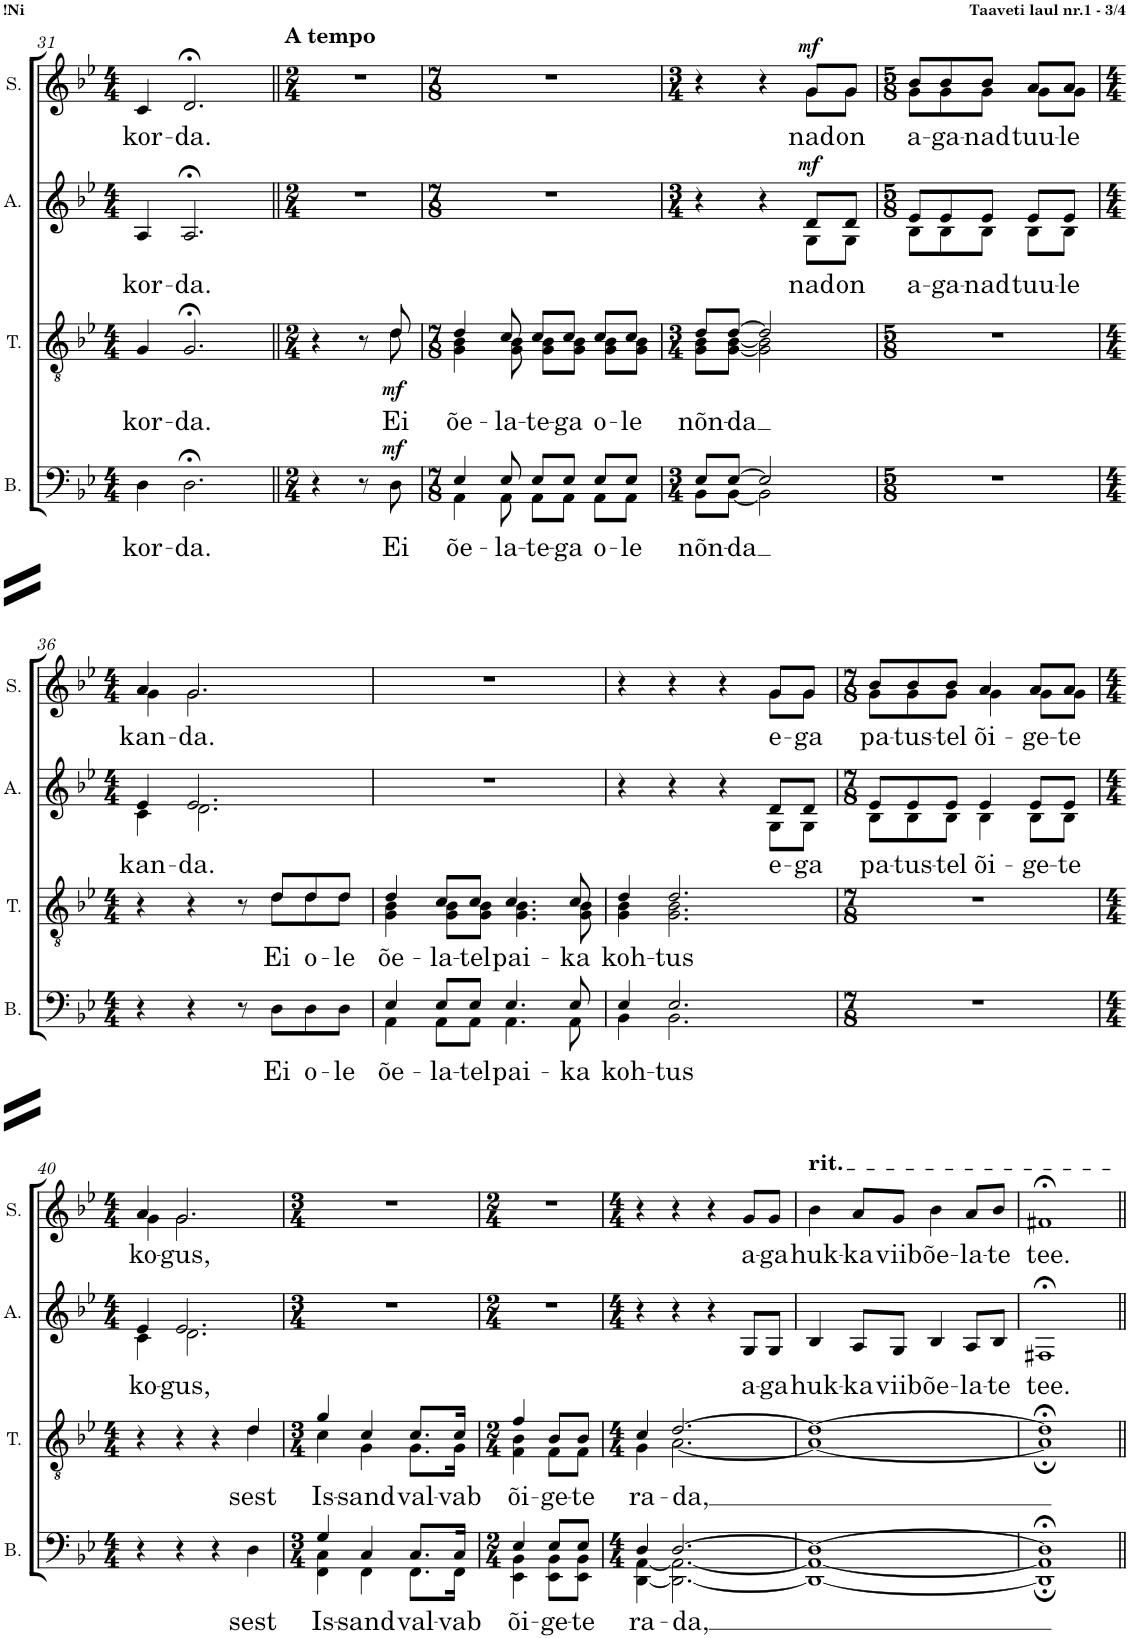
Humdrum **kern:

**kern	**text	**dynam	**kern	**text	**dynam	**kern	**text	**dynam	**kern	**text	**dynam
*part4	*part4	*part4	*part3	*part3	*part3	*part2	*part2	*part2	*part1	*part1	*part1
*staff4	*staff4	*staff4	*staff3	*staff3	*staff3	*staff2	*staff2	*staff2	*staff1	*staff1	*staff1
*I"B.	*	*	*I"T.	*	*	*I"A.	*	*	*I"S.	*	*
*I'B.	*	*	*I'T.	*	*	*I'A.	*	*	*I'S.	*	*
!!LO:PB:g=z
*clefF4	*	*	*clefGv2	*	*	*clefG2	*	*	*clefG2	*	*
*k[b-e-]	*	*	*k[b-e-]	*	*	*k[b-e-]	*	*	*k[b-e-]	*	*
*M4/4	*	*	*M4/4	*	*	*M4/4	*	*	*M4/4	*	*
=31	=31	=31	=31	=31	=31	=31	=31	=31	=31	=31	=31
!	!LO:LY:b	!	!	!LO:LY:b	!	!	!LO:LY:b	!	!	!LO:LY:b	!
4D\	kor-	.	4G/	kor-	.	4A/	kor-	.	4c/	kor-	.
!	!LO:LY:b	!	!	!LO:LY:b	!	!	!LO:LY:b	!	!	!LO:LY:b	!
2.D;<\	-da.	.	2.G;</	-da.	.	2.A;</	-da.	.	2.d;</	-da.	.
=32||	=32||	=32||	=32||	=32||	=32||	=32||	=32||	=32||	=32||	=32||	=32||
*M2/4	*	*	*M2/4	*	*	*M2/4	*	*	*M2/4	*	*
*	*	*	*^	*	*	*	*	*	*	*	*
!	!	!	!	!	!	!	!	!	!	!LO:TX:a:B:t=A tempo	!	!
4r	.	.	4r	4.ryy	.	.	2r	.	.	2r	.	.
8r	.	.	8r	.	.	.	.	.	.	.	.	.
!	!LO:LY:b	!LO:DY:a	!	!	!LO:LY:b	!LO:DY:b	!	!	!	!	!	!
8D\	Ei	mf	8d/	8d\	Ei	mf	.	.	.	.	.	.
=33	=33	=33	=33	=33	=33	=33	=33	=33	=33	=33	=33	=33
*M7/8	*	*	*M7/8	*	*	*	*M7/8	*	*	*M7/8	*	*
!	!LO:LY:b	!	!	!	!LO:LY:b	!	!	!	!	!	!	!
*^	*	*	*	*	*	*	*	*	*	*	*	*
4E-/	4AA\	õe-	.	4d/	4G\ 4B-\	õe-	.	2..r	.	.	2..r	.	.
!	!	!LO:LY:b	!	!	!	!LO:LY:b	!	!	!	!	!	!	!
8E-/	8AA\	-la-	.	8c/	8G\ 8B-\	-la-	.	.	.	.	.	.	.
!	!	!LO:LY:b	!	!	!	!LO:LY:b	!	!	!	!	!	!	!
8E-/L	8AA\L	-te-	.	8c/L	8G\ 8B-\L	-te-	.	.	.	.	.	.	.
!	!	!LO:LY:b	!	!	!	!LO:LY:b	!	!	!	!	!	!	!
8E-/J	8AA\J	-ga	.	8c/J	8G\ 8B-\J	-ga	.	.	.	.	.	.	.
!	!	!LO:LY:b	!	!	!	!LO:LY:b	!	!	!	!	!	!	!
8E-/L	8AA\L	o-	.	8c/L	8G\ 8B-\L	o-	.	.	.	.	.	.	.
!	!	!LO:LY:b	!	!	!	!LO:LY:b	!	!	!	!	!	!	!
8E-/J	8AA\J	-le	.	8c/J	8G\ 8B-\J	-le	.	.	.	.	.	.	.
=34	=34	=34	=34	=34	=34	=34	=34	=34	=34	=34	=34	=34	=34
*M3/4	*	*	*	*M3/4	*	*	*	*M3/4	*	*	*M3/4	*	*
!	!	!LO:LY:b	!	!	!	!LO:LY:b	!	!	!	!	!	!	!
*	*	*	*	*	*	*	*	*^	*	*	*^	*	*
8E-/L	8BB-\L	nõn-	.	8d/L	8G\ 8B-\L	nõn-	.	4r	2ryy	.	.	4r	2ryy	.	.
!	!	!LO:LY:b	!	!	!	!LO:LY:b	!	!	!	!	!	!	!	!	!
[8E-/J	[8BB-\J	-da	.	[8d/J	[8G\ [8B-\J	-da	.	.	.	.	.	.	.	.	.
2E-/]	2BB-\]	.	.	2d/]	2G\] 2B-\]	.	.	4r	.	.	.	4r	.	.	.
!	!	!	!	!	!	!	!	!	!	!LO:LY:b	!LO:DY:a	!	!	!LO:LY:b	!LO:DY:a
.	.	.	.	.	.	.	.	8d/L	8G\L	nad	mf	8g/L	8g\L	nad	mf
!	!	!	!	!	!	!	!	!	!	!LO:LY:b	!	!	!	!LO:LY:b	!
.	.	.	.	.	.	.	.	8d/J	8G\J	on	.	8g/J	8g\J	on	.
*v	*v	*	*	*	*	*	*	*	*	*	*	*	*	*	*
*	*	*	*v	*v	*	*	*	*	*	*	*	*	*	*
=35	=35	=35	=35	=35	=35	=35	=35	=35	=35	=35	=35	=35	=35
*M5/8	*	*	*M5/8	*	*	*M5/8	*	*	*	*M5/8	*	*	*
!	!	!	!	!	!	!	!	!LO:LY:b	!	!	!	!LO:LY:b	!
8%5r	.	.	8%5r	.	.	8e-/L	8B-\L	a-	.	8b-/L	8g\L	a-	.
!	!	!	!	!	!	!	!	!LO:LY:b	!	!	!	!LO:LY:b	!
.	.	.	.	.	.	8e-/	8B-\	-ga-	.	8b-/	8g\	-ga-	.
!	!	!	!	!	!	!	!	!LO:LY:b	!	!	!	!LO:LY:b	!
.	.	.	.	.	.	8e-/J	8B-\J	-nad	.	8b-/J	8g\J	-nad	.
!	!	!	!	!	!	!	!	!LO:LY:b	!	!	!	!LO:LY:b	!
.	.	.	.	.	.	8e-/L	8B-\L	tuu-	.	8a/L	8g\L	tuu-	.
!	!	!	!	!	!	!	!	!LO:LY:b	!	!	!	!LO:LY:b	!
.	.	.	.	.	.	8e-/J	8B-\J	-le	.	8a/J	8g\J	-le	.
!!LO:LB:g=z	!!
=36	=36	=36	=36	=36	=36	=36	=36	=36	=36	=36	=36	=36	=36
*M4/4	*	*	*M4/4	*	*	*M4/4	*	*	*	*M4/4	*	*	*
*	*	*	*^	*	*	*	*	*	*	*	*	*	*
!	!	!	!	!	!	!	!	!	!LO:LY:b	!	!	!	!LO:LY:b	!
4r	.	.	4r	8ryy	.	.	4e-/	4c\	kan-	.	4a/	4g\	kan-	.
!	!	!	!	!	!	!	!	!	!LO:LY:b	!	!	!	!LO:LY:b	!
*	*	*	*v	*v	*	*	*	*	*	*	*	*	*	*
4r	.	.	4r	.	.	2.e-/	2.d\	-da.	.	2.g/	2.g\	-da.	.
8r	.	.	8r	.	.	.	.	.	.	.	.	.	.
!	!LO:LY:b	!	!	!LO:LY:b	!	!	!	!	!	!	!	!	!
*	*	*	*^	*	*	*	*	*	*	*	*	*	*
8D\L	Ei	.	8d/L	8d\L	Ei	.	.	.	.	.	.	.	.	.
!	!LO:LY:b	!	!	!	!LO:LY:b	!	!	!	!	!	!	!	!	!
8D\	o-	.	8d/	8d\	o-	.	.	.	.	.	.	.	.	.
!	!LO:LY:b	!	!	!	!LO:LY:b	!	!	!	!	!	!	!	!	!
8D\J	-le	.	8d/J	8d\J	-le	.	.	.	.	.	.	.	.	.
*	*	*	*	*	*	*	*v	*v	*	*	*	*	*	*
*	*	*	*	*	*	*	*	*	*	*v	*v	*	*
=37	=37	=37	=37	=37	=37	=37	=37	=37	=37	=37	=37	=37
!	!LO:LY:b	!	!	!	!LO:LY:b	!	!	!	!	!	!	!
*^	*	*	*	*	*	*	*	*	*	*	*	*
4E-/	4AA\	õe-	.	4d/	4G\ 4B-\	õe-	.	1r	.	.	1r	.	.
!	!	!LO:LY:b	!	!	!	!LO:LY:b	!	!	!	!	!	!	!
8E-/L	8AA\L	-la-	.	8c/L	8G\ 8B-\L	-la-	.	.	.	.	.	.	.
!	!	!LO:LY:b	!	!	!	!LO:LY:b	!	!	!	!	!	!	!
8E-/J	8AA\J	-tel	.	8c/J	8G\ 8B-\J	-tel	.	.	.	.	.	.	.
!	!	!LO:LY:b	!	!	!	!LO:LY:b	!	!	!	!	!	!	!
4.E-/	4.AA\	pai-	.	4.c/	4.G\ 4.B-\	pai-	.	.	.	.	.	.	.
!	!	!LO:LY:b	!	!	!	!LO:LY:b	!	!	!	!	!	!	!
8E-/	8AA\	-ka	.	8c/	8G\ 8B-\	-ka	.	.	.	.	.	.	.
=38	=38	=38	=38	=38	=38	=38	=38	=38	=38	=38	=38	=38	=38
!	!	!LO:LY:b	!	!	!	!LO:LY:b	!	!	!	!	!	!	!
*	*	*	*	*	*	*	*	*^	*	*	*^	*	*
4E-/	4BB-\	koh-	.	4d/	4G\ 4B-\	koh-	.	4r	2.ryy	.	.	4r	2.ryy	.	.
!	!	!LO:LY:b	!	!	!	!LO:LY:b	!	!	!	!	!	!	!	!	!
2.E-/	2.BB-\	-tus	.	2.d/	2.G\ 2.B-\	-tus	.	4r	.	.	.	4r	.	.	.
.	.	.	.	.	.	.	.	4r	.	.	.	4r	.	.	.
!	!	!	!	!	!	!	!	!	!	!LO:LY:b	!	!	!	!LO:LY:b	!
.	.	.	.	.	.	.	.	8d/L	8G\L	e-	.	8g/L	8g\L	e-	.
!	!	!	!	!	!	!	!	!	!	!LO:LY:b	!	!	!	!LO:LY:b	!
.	.	.	.	.	.	.	.	8d/J	8G\J	-ga	.	8g/J	8g\J	-ga	.
*v	*v	*	*	*	*	*	*	*	*	*	*	*	*	*	*
*	*	*	*v	*v	*	*	*	*	*	*	*	*	*	*
=39	=39	=39	=39	=39	=39	=39	=39	=39	=39	=39	=39	=39	=39
*M7/8	*	*	*M7/8	*	*	*M7/8	*	*	*	*M7/8	*	*	*
!	!	!	!	!	!	!	!	!LO:LY:b	!	!	!	!LO:LY:b	!
2..r	.	.	2..r	.	.	8e-/L	8B-\L	pa-	.	8b-/L	8g\L	pa-	.
!	!	!	!	!	!	!	!	!LO:LY:b	!	!	!	!LO:LY:b	!
.	.	.	.	.	.	8e-/	8B-\	-tus-	.	8b-/	8g\	-tus-	.
!	!	!	!	!	!	!	!	!LO:LY:b	!	!	!	!LO:LY:b	!
.	.	.	.	.	.	8e-/J	8B-\J	-tel	.	8b-/J	8g\J	-tel	.
!	!	!	!	!	!	!	!	!LO:LY:b	!	!	!	!LO:LY:b	!
.	.	.	.	.	.	4e-/	4B-\	õi-	.	4a/	4g\	õi-	.
!	!	!	!	!	!	!	!	!LO:LY:b	!	!	!	!LO:LY:b	!
.	.	.	.	.	.	8e-/L	8B-\L	-ge-	.	8a/L	8g\L	-ge-	.
!	!	!	!	!	!	!	!	!LO:LY:b	!	!	!	!LO:LY:b	!
.	.	.	.	.	.	8e-/J	8B-\J	-te	.	8a/J	8g\J	-te	.
!!LO:LB:g=z	!!
=40	=40	=40	=40	=40	=40	=40	=40	=40	=40	=40	=40	=40	=40
*M4/4	*	*	*M4/4	*	*	*M4/4	*	*	*	*M4/4	*	*	*
*	*	*	*^	*	*	*	*	*	*	*	*	*	*
!	!	!	!	!	!	!	!	!	!LO:LY:b	!	!	!	!LO:LY:b	!
4r	.	.	4r	2.ryy	.	.	4e-/	4c\	ko-	.	4a/	4g\	ko-	.
!	!	!	!	!	!	!	!	!	!LO:LY:b	!	!	!	!LO:LY:b	!
4r	.	.	4r	.	.	.	2.e-/	2.d\	-gus,	.	2.g/	2.g\	-gus,	.
4r	.	.	4r	.	.	.	.	.	.	.	.	.	.	.
!	!LO:LY:b	!	!	!	!LO:LY:b	!	!	!	!	!	!	!	!	!
4D\	sest	.	4d/	4d\	sest	.	.	.	.	.	.	.	.	.
*	*	*	*	*	*	*	*v	*v	*	*	*	*	*	*
*	*	*	*	*	*	*	*	*	*	*v	*v	*	*
=41	=41	=41	=41	=41	=41	=41	=41	=41	=41	=41	=41	=41
*M3/4	*	*	*M3/4	*	*	*	*M3/4	*	*	*M3/4	*	*
!	!LO:LY:b	!	!	!	!LO:LY:b	!	!	!	!	!	!	!
*^	*	*	*	*	*	*	*	*	*	*	*	*
4G/	4FF\ 4C\	Is-	.	4g/	4c\	Is-	.	2.r	.	.	2.r	.	.
!	!	!LO:LY:b	!	!	!	!LO:LY:b	!	!	!	!	!	!	!
4C/	4FF\	-sand	.	4c/	4G\	-sand	.	.	.	.	.	.	.
!	!	!LO:LY:b	!	!	!	!LO:LY:b	!	!	!	!	!	!	!
8.C/L	8.FF\L	val-	.	8.c/L	8.G\L	val-	.	.	.	.	.	.	.
!	!	!LO:LY:b	!	!	!	!LO:LY:b	!	!	!	!	!	!	!
16C/Jk	16FF\Jk	-vab	.	16c/Jk	16G\Jk	-vab	.	.	.	.	.	.	.
=42	=42	=42	=42	=42	=42	=42	=42	=42	=42	=42	=42	=42	=42
*M2/4	*	*	*	*M2/4	*	*	*	*M2/4	*	*	*M2/4	*	*
!	!	!LO:LY:b	!	!	!	!LO:LY:b	!	!	!	!	!	!	!
4E-/	4EE-\ 4BB-\	õi-	.	4f/	4F\ 4B-\	õi-	.	2r	.	.	2r	.	.
!	!	!LO:LY:b	!	!	!	!LO:LY:b	!	!	!	!	!	!	!
8E-/L	8EE-\ 8BB-\L	-ge-	.	8B-/L	8F\L	-ge-	.	.	.	.	.	.	.
!	!	!LO:LY:b	!	!	!	!LO:LY:b	!	!	!	!	!	!	!
8E-/J	8EE-\ 8BB-\J	-te	.	8B-/J	8F\J	-te	.	.	.	.	.	.	.
=43	=43	=43	=43	=43	=43	=43	=43	=43	=43	=43	=43	=43	=43
*M4/4	*	*	*	*M4/4	*	*	*	*M4/4	*	*	*M4/4	*	*
!	!	!LO:LY:b	!	!	!	!LO:LY:b	!	!	!	!	!	!	!
4D/	[4DD\ [4AA\	ra-	.	4c/	4G\	ra-	.	4r	.	.	4r	.	.
!	!	!LO:LY:b	!	!	!	!LO:LY:b	!	!	!	!	!	!	!
[2.D/	2.DD\_ 2.AA\_	-da,	.	[2.d/	[2.A\	-da,	.	4r	.	.	4r	.	.
.	.	.	.	.	.	.	.	4r	.	.	4r	.	.
!	!	!	!	!	!	!	!	!	!LO:LY:b	!	!	!LO:LY:b	!
.	.	.	.	.	.	.	.	8G/L	a-	.	8g/L	a-	.
!	!	!	!	!	!	!	!	!	!LO:LY:b	!	!	!LO:LY:b	!
.	.	.	.	.	.	.	.	8G/J	-ga	.	8g/J	-ga	.
=44	=44	=44	=44	=44	=44	=44	=44	=44	=44	=44	=44	=44	=44
!	!	!	!	!	!	!	!	!	!	!	!LO:TX:a:t=rit.	!	!
!	!	!	!	!	!	!	!	!	!LO:LY:b	!	!	!LO:LY:b	!
1D_	1DD_ 1AA_	.	.	1d_	1A_	.	.	4B-/	huk-	.	4b-\	huk-	.
!	!	!	!	!	!	!	!	!	!LO:LY:b	!	!	!LO:LY:b	!
.	.	.	.	.	.	.	.	8A/L	-ka	.	8a/L	-ka	.
!	!	!	!	!	!	!	!	!	!LO:LY:b	!	!	!LO:LY:b	!
.	.	.	.	.	.	.	.	8G/J	viib	.	8g/J	viib	.
!	!	!	!	!	!	!	!	!	!LO:LY:b	!	!	!LO:LY:b	!
.	.	.	.	.	.	.	.	4B-/	õe-	.	4b-\	õe-	.
!	!	!	!	!	!	!	!	!	!LO:LY:b	!	!	!LO:LY:b	!
.	.	.	.	.	.	.	.	8A/L	-la-	.	8a/L	-la-	.
!	!	!	!	!	!	!	!	!	!LO:LY:b	!	!	!LO:LY:b	!
.	.	.	.	.	.	.	.	8B-/J	-te	.	8b-/J	-te	.
=45	=45	=45	=45	=45	=45	=45	=45	=45	=45	=45	=45	=45	=45
!	!	!	!	!	!	!	!	!	!LO:LY:b	!	!	!LO:LY:b	!
1D;<]	1DD]; 1AA];	.	.	1d;<]	1A;]	.	.	1F#X;<	tee.	.	1f#X;<	tee.	.
*v	*v	*	*	*	*	*	*	*	*	*	*	*	*
*	*	*	*v	*v	*	*	*	*	*	*	*	*
=||	=||	=||	=||	=||	=||	=||	=||	=||	=||	=||	=||
*-	*-	*-	*-	*-	*-	*-	*-	*-	*-	*-	*-
